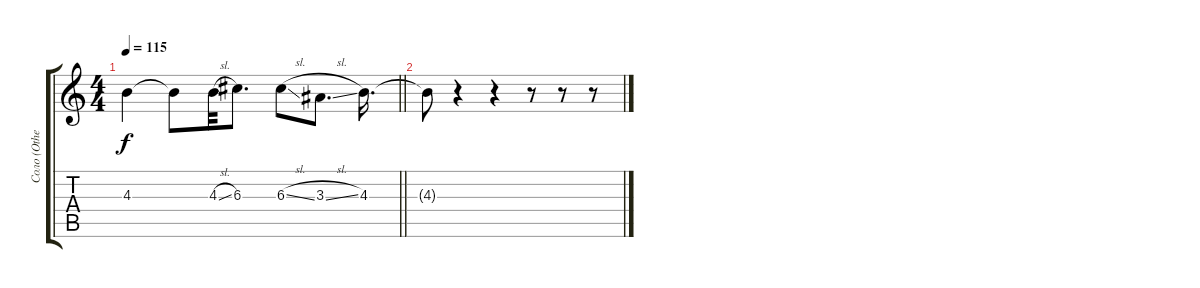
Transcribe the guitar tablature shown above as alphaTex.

\track ("Соло (OtherSide)" "Соло (Othe") {instrument distortionguitar}
\staff {score tabs}
\tuning (E4 B3 G3 D3 A2 E2) {hide}
\ts (4 4)
\tempo 115
\clef g2
\barLineRight lightlight
\ks c
4.3{t}.4{dy f} 4.3{t}.8 4.3{sl}.32 6.3.8{d} 6.3{sl}.8 3.3{sl}.8{d} 4.3.16{d} |
4.3{t}.8 r.4 r.4 r.8 r.8 r.8
